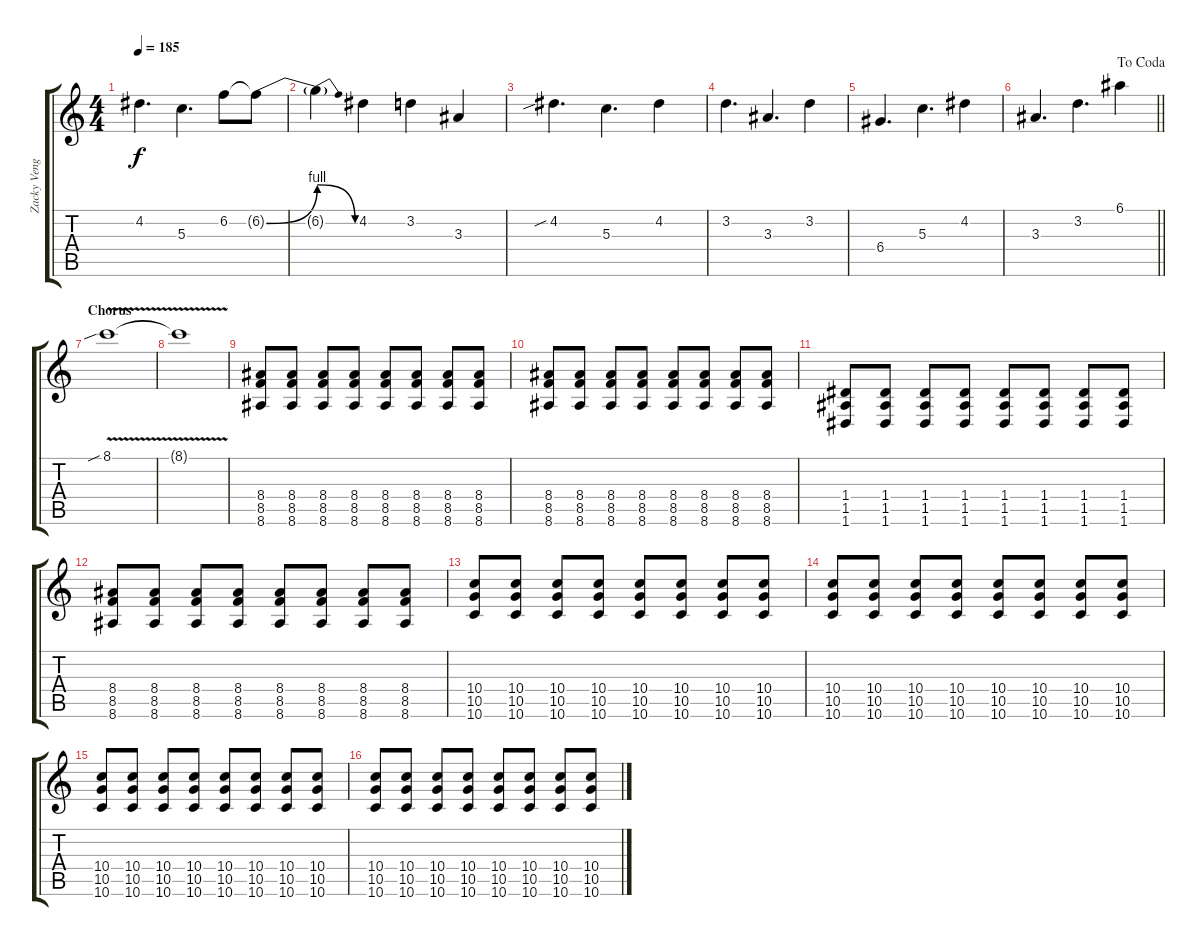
\track ("Zacky Vengeance" "Zacky Veng") {instrument distortionguitar}
\staff {score tabs}
\tuning (E4 B3 G3 D3 A2 D2) {hide}
\ts (4 4)
\tempo 185
\clef g2
\ks c
4.2.4{d dy f} 5.3.4{d} 6.2.8 6.2{be (bend 0 0 60 4) t}.8 |
6.2{be (release 0 4 60 0) t}.4 4.2.4 3.2.4 3.3.4 |
4.2{sib}.4{d} 5.3.4{d} 4.2.4 |
3.2.4{d} 3.3.4{d} 3.2.4 |
6.4.4{d} 5.3.4{d} 4.2.4 |
\jump dacoda
\barLineRight lightlight
3.3.4{d} 3.2.4{d} 6.1.4 |
\section ("" "Chorus")
8.1{v sib}.1 |
8.1{t}.1 |
(8.4 8.5 8.6).8 (8.4 8.5 8.6).8 (8.4 8.5 8.6).8 (8.4 8.5 8.6).8 (8.4 8.5 8.6).8 (8.4 8.5 8.6).8 (8.4 8.5 8.6).8 (8.4 8.5 8.6).8 |
(8.4 8.5 8.6).8 (8.4 8.5 8.6).8 (8.4 8.5 8.6).8 (8.4 8.5 8.6).8 (8.4 8.5 8.6).8 (8.4 8.5 8.6).8 (8.4 8.5 8.6).8 (8.4 8.5 8.6).8 |
(1.4 1.5 1.6).8 (1.4 1.5 1.6).8 (1.4 1.5 1.6).8 (1.4 1.5 1.6).8 (1.4 1.5 1.6).8 (1.4 1.5 1.6).8 (1.4 1.5 1.6).8 (1.4 1.5 1.6).8 |
(8.4 8.5 8.6).8 (8.4 8.5 8.6).8 (8.4 8.5 8.6).8 (8.4 8.5 8.6).8 (8.4 8.5 8.6).8 (8.4 8.5 8.6).8 (8.4 8.5 8.6).8 (8.4 8.5 8.6).8 |
(10.4 10.5 10.6).8 (10.4 10.5 10.6).8 (10.4 10.5 10.6).8 (10.4 10.5 10.6).8 (10.4 10.5 10.6).8 (10.4 10.5 10.6).8 (10.4 10.5 10.6).8 (10.4 10.5 10.6).8 |
(10.4 10.5 10.6).8 (10.4 10.5 10.6).8 (10.4 10.5 10.6).8 (10.4 10.5 10.6).8 (10.4 10.5 10.6).8 (10.4 10.5 10.6).8 (10.4 10.5 10.6).8 (10.4 10.5 10.6).8 |
(10.4 10.5 10.6).8 (10.4 10.5 10.6).8 (10.4 10.5 10.6).8 (10.4 10.5 10.6).8 (10.4 10.5 10.6).8 (10.4 10.5 10.6).8 (10.4 10.5 10.6).8 (10.4 10.5 10.6).8 |
(10.4 10.5 10.6).8 (10.4 10.5 10.6).8 (10.4 10.5 10.6).8 (10.4 10.5 10.6).8 (10.4 10.5 10.6).8 (10.4 10.5 10.6).8 (10.4 10.5 10.6).8 (10.4 10.5 10.6).8
